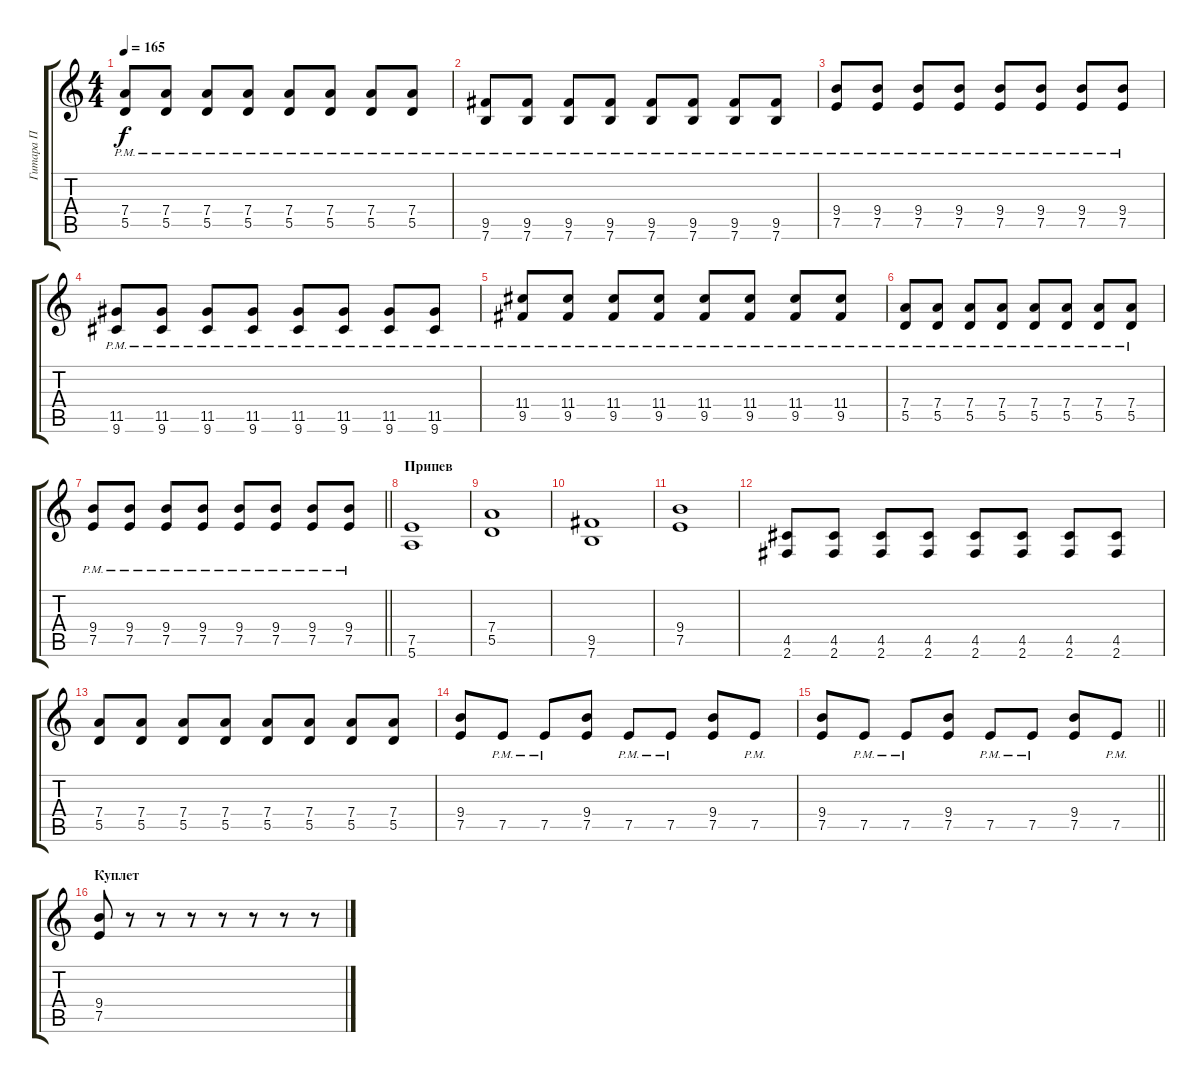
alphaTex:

\track ("Гитара П" "Гитара П") {instrument overdrivenguitar}
\staff {score tabs}
\tuning (E4 B3 G3 D3 A2 E2) {hide}
\ts (4 4)
\tempo 165
\clef g2
\ks c
(7.4{pm} 5.5{pm}).8{dy f} (7.4{pm} 5.5{pm}).8 (7.4{pm} 5.5{pm}).8 (7.4{pm} 5.5{pm}).8 (7.4{pm} 5.5{pm}).8 (7.4{pm} 5.5{pm}).8 (7.4{pm} 5.5{pm}).8 (7.4{pm} 5.5{pm}).8 |
(9.5{pm} 7.6{pm}).8 (9.5{pm} 7.6{pm}).8 (9.5{pm} 7.6{pm}).8 (9.5{pm} 7.6{pm}).8 (9.5{pm} 7.6{pm}).8 (9.5{pm} 7.6{pm}).8 (9.5{pm} 7.6{pm}).8 (9.5{pm} 7.6{pm}).8 |
(9.4{pm} 7.5{pm}).8 (9.4{pm} 7.5{pm}).8 (9.4{pm} 7.5{pm}).8 (9.4{pm} 7.5{pm}).8 (9.4{pm} 7.5{pm}).8 (9.4{pm} 7.5{pm}).8 (9.4{pm} 7.5{pm}).8 (9.4{pm} 7.5{pm}).8 |
(11.5{pm} 9.6{pm}).8 (11.5{pm} 9.6{pm}).8 (11.5{pm} 9.6{pm}).8 (11.5{pm} 9.6{pm}).8 (11.5{pm} 9.6{pm}).8 (11.5{pm} 9.6{pm}).8 (11.5{pm} 9.6{pm}).8 (11.5{pm} 9.6{pm}).8 |
(11.4{pm} 9.5{pm}).8 (11.4{pm} 9.5{pm}).8 (11.4{pm} 9.5{pm}).8 (11.4{pm} 9.5{pm}).8 (11.4{pm} 9.5{pm}).8 (11.4{pm} 9.5{pm}).8 (11.4{pm} 9.5{pm}).8 (11.4{pm} 9.5{pm}).8 |
(7.4{pm} 5.5{pm}).8 (7.4{pm} 5.5{pm}).8 (7.4{pm} 5.5{pm}).8 (7.4{pm} 5.5{pm}).8 (7.4{pm} 5.5{pm}).8 (7.4{pm} 5.5{pm}).8 (7.4{pm} 5.5{pm}).8 (7.4{pm} 5.5{pm}).8 |
\barLineRight lightlight
(9.4{pm} 7.5{pm}).8 (9.4{pm} 7.5{pm}).8 (9.4{pm} 7.5{pm}).8 (9.4{pm} 7.5{pm}).8 (9.4{pm} 7.5{pm}).8 (9.4{pm} 7.5{pm}).8 (9.4{pm} 7.5{pm}).8 (9.4{pm} 7.5{pm}).8 |
\section ("" "Припев")
(7.5 5.6).1 |
(7.4 5.5).1 |
(9.5 7.6).1 |
(9.4 7.5).1 |
(4.5 2.6).8 (4.5 2.6).8 (4.5 2.6).8 (4.5 2.6).8 (4.5 2.6).8 (4.5 2.6).8 (4.5 2.6).8 (4.5 2.6).8 |
(7.4 5.5).8 (7.4 5.5).8 (7.4 5.5).8 (7.4 5.5).8 (7.4 5.5).8 (7.4 5.5).8 (7.4 5.5).8 (7.4 5.5).8 |
(9.4 7.5).8 7.5{pm}.8 7.5{pm}.8 (9.4 7.5).8 7.5{pm}.8 7.5{pm}.8 (9.4 7.5).8 7.5{pm}.8 |
\barLineRight lightlight
(9.4 7.5).8 7.5{pm}.8 7.5{pm}.8 (9.4 7.5).8 7.5{pm}.8 7.5{pm}.8 (9.4 7.5).8 7.5{pm}.8 |
\section ("" "Куплет")
(9.4 7.5).8 r.8 r.8 r.8 r.8 r.8 r.8 r.8
